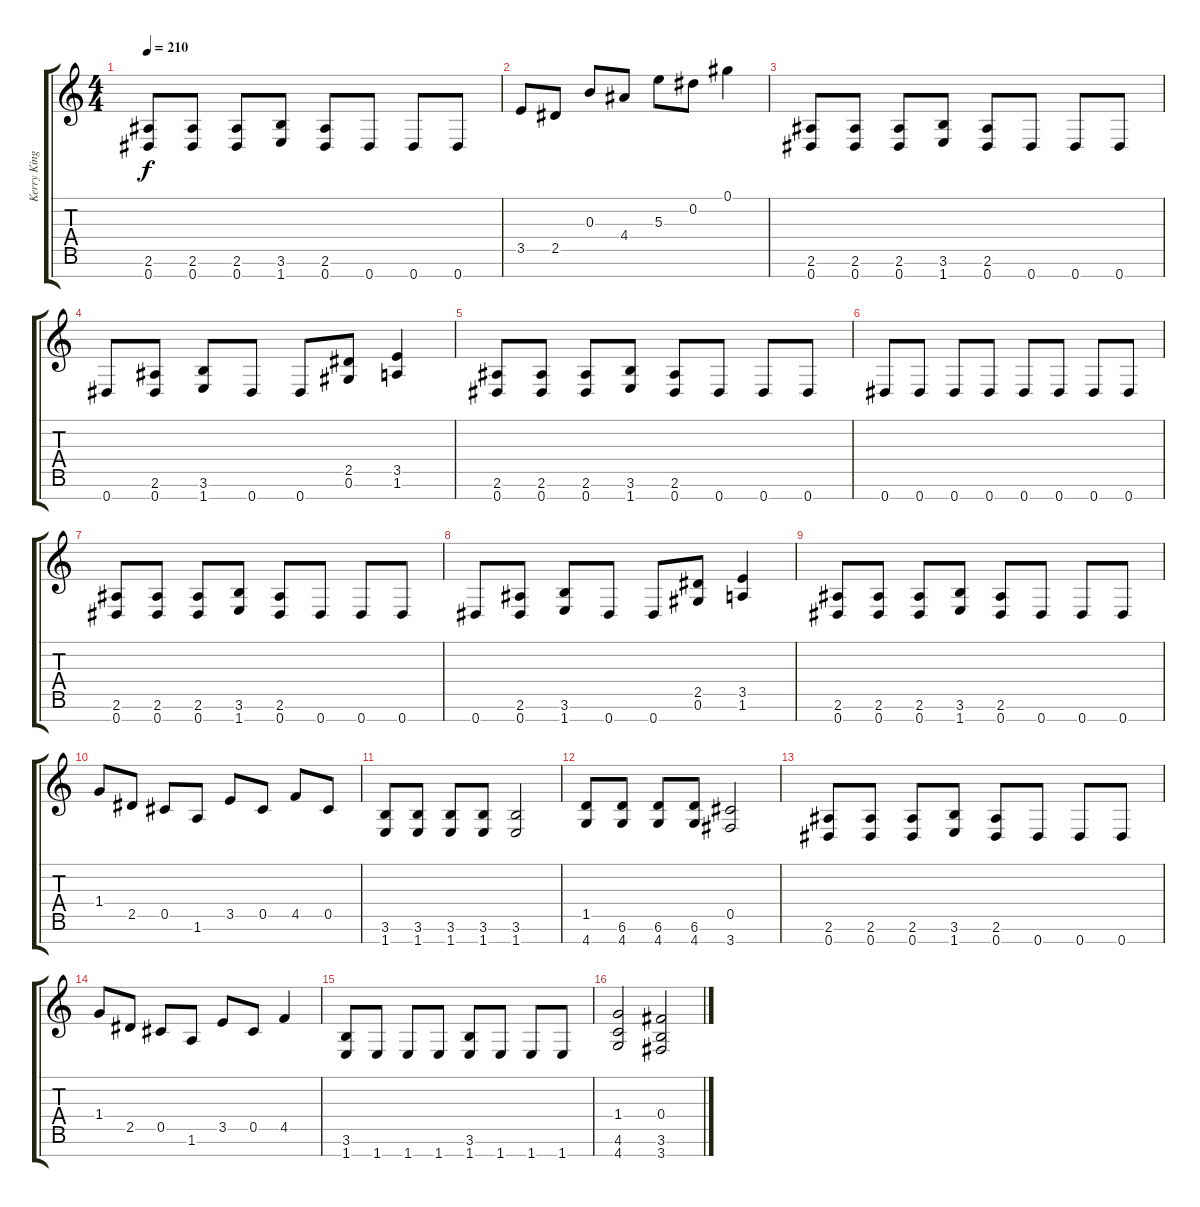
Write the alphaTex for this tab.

\track ("Kerry King" "Kerry King") {instrument distortionguitar}
\staff {score tabs}
\tuning (Ab4 Eb4 B3 Gb3 Db3 Ab2 Eb2) {hide}
\ts (4 4)
\tempo 210
\clef g2
\ks c
(2.6 0.7).8{dy f} (2.6 0.7).8 (2.6 0.7).8 (3.6 1.7).8 (2.6 0.7).8 0.7.8 0.7.8 0.7.8 |
3.5.8 2.5.8 0.3.8 4.4.8 5.3.8 0.2.8 0.1.4 |
(2.6 0.7).8 (2.6 0.7).8 (2.6 0.7).8 (3.6 1.7).8 (2.6 0.7).8 0.7.8 0.7.8 0.7.8 |
0.7.8 (2.6 0.7).8 (3.6 1.7).8 0.7.8 0.7.8 (2.5 0.6).8 (3.5 1.6).4 |
(2.6 0.7).8 (2.6 0.7).8 (2.6 0.7).8 (3.6 1.7).8 (2.6 0.7).8 0.7.8 0.7.8 0.7.8 |
0.7.8 0.7.8 0.7.8 0.7.8 0.7.8 0.7.8 0.7.8 0.7.8 |
(2.6 0.7).8 (2.6 0.7).8 (2.6 0.7).8 (3.6 1.7).8 (2.6 0.7).8 0.7.8 0.7.8 0.7.8 |
0.7.8 (2.6 0.7).8 (3.6 1.7).8 0.7.8 0.7.8 (2.5 0.6).8 (3.5 1.6).4 |
(2.6 0.7).8 (2.6 0.7).8 (2.6 0.7).8 (3.6 1.7).8 (2.6 0.7).8 0.7.8 0.7.8 0.7.8 |
1.4.8 2.5.8 0.5.8 1.6.8 3.5.8 0.5.8 4.5.8 0.5.8 |
(3.6 1.7).8 (3.6 1.7).8 (3.6 1.7).8 (3.6 1.7).8 (3.6 1.7).2 |
(1.5 4.7).8 (6.6 4.7).8 (6.6 4.7).8 (6.6 4.7).8 (0.5 3.7).2 |
(2.6 0.7).8 (2.6 0.7).8 (2.6 0.7).8 (3.6 1.7).8 (2.6 0.7).8 0.7.8 0.7.8 0.7.8 |
1.4.8 2.5.8 0.5.8 1.6.8 3.5.8 0.5.8 4.5.4 |
(3.6 1.7).8 1.7.8 1.7.8 1.7.8 (3.6 1.7).8 1.7.8 1.7.8 1.7.8 |
(1.4 4.6 4.7).2 (0.4 3.6 3.7).2
